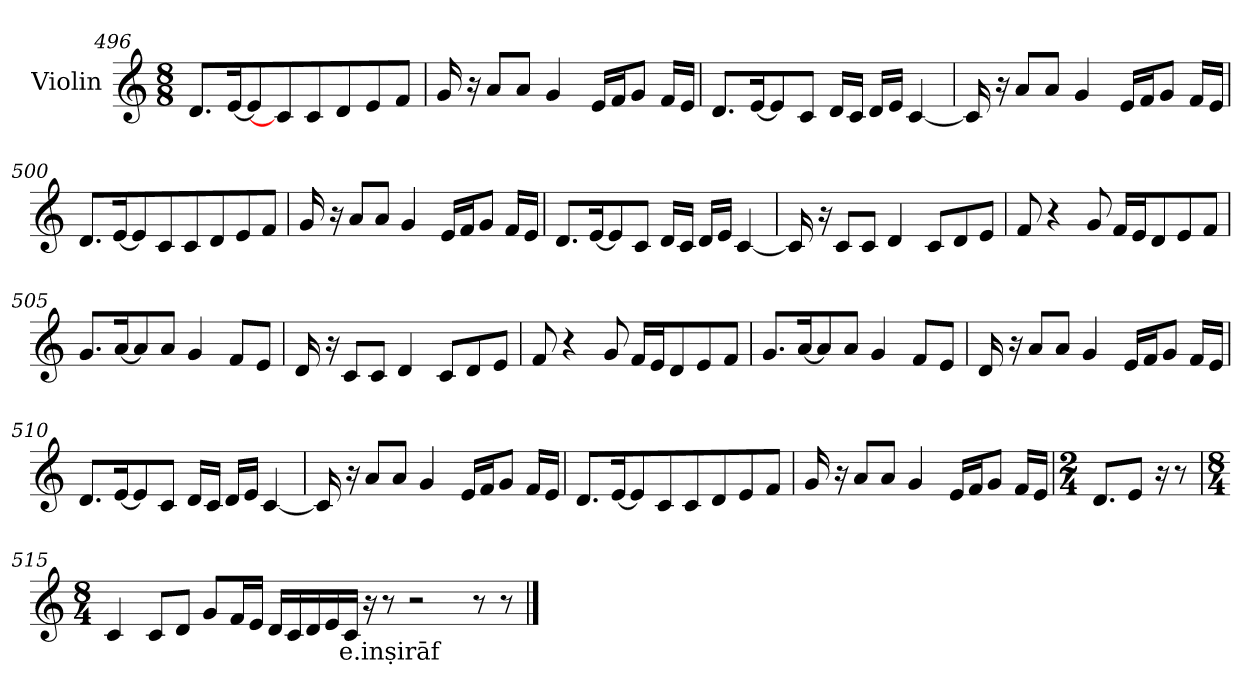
**kern	**text
*part1	*part1
*staff1	*staff1
*I"Violin	*
*clefG2	*
*k[]	*
*M8/8	*
=496	=496
8.d/L	.
[16e/K	.
8e/]	.
8c/]	.
8c/	.
8d/	.
8e/	.
8f/J	.
=497	=497
16g/	.
16r	.
8a/L	.
8a/J	.
4g/	.
16e/LL	.
16f/J	.
8g/J	.
16f/LL	.
16e/JJ	.
!!LO:PB:g=z
=498	=498
8.d/L	.
[16e/K	.
8e/]	.
8c/J	.
16d/LL	.
16c/JJ	.
16d/LL	.
16e/JJ	.
[4c/	.
=499	=499
16c/]	.
16r	.
8a/L	.
8a/J	.
4g/	.
16e/LL	.
16f/J	.
8g/J	.
16f/LL	.
16e/JJ	.
=500	=500
8.d/L	.
[16e/K	.
8e/]	.
8c/	.
8c/	.
8d/	.
8e/	.
8f/J	.
!!LO:LB:g=z
=501	=501
16g/	.
16r	.
8a/L	.
8a/J	.
4g/	.
16e/LL	.
16f/J	.
8g/J	.
16f/LL	.
16e/JJ	.
=502	=502
8.d/L	.
[16e/K	.
8e/]	.
8c/J	.
16d/LL	.
16c/JJ	.
16d/LL	.
16e/JJ	.
[4c/	.
=503	=503
16c/]	.
16r	.
8c/L	.
8c/J	.
4d/	.
8c/L	.
8d/	.
8e/J	.
!!LO:LB:g=z
=504	=504
8f/	.
4r	.
8g/	.
16f/LL	.
16e/J	.
8d/	.
8e/	.
8f/J	.
=505	=505
8.g/L	.
[16a/K	.
8a/]	.
8a/J	.
4g/	.
8f/L	.
8e/J	.
=506	=506
16d/	.
16r	.
8c/L	.
8c/J	.
4d/	.
8c/L	.
8d/	.
8e/J	.
=507	=507
8f/	.
4r	.
8g/	.
16f/LL	.
16e/J	.
8d/	.
8e/	.
8f/J	.
!!LO:LB:g=z
=508	=508
8.g/L	.
[16a/K	.
8a/]	.
8a/J	.
4g/	.
8f/L	.
8e/J	.
=509	=509
16d/	.
16r	.
8a/L	.
8a/J	.
4g/	.
16e/LL	.
16f/J	.
8g/J	.
16f/LL	.
16e/JJ	.
=510	=510
8.d/L	.
[16e/K	.
8e/]	.
8c/J	.
16d/LL	.
16c/JJ	.
16d/LL	.
16e/JJ	.
[4c/	.
!!LO:LB:g=z
=511	=511
16c/]	.
16r	.
8a/L	.
8a/J	.
4g/	.
16e/LL	.
16f/J	.
8g/J	.
16f/LL	.
16e/JJ	.
=512	=512
8.d/L	.
[16e/K	.
8e/]	.
8c/	.
8c/	.
8d/	.
8e/	.
8f/J	.
=513	=513
16g/	.
16r	.
8a/L	.
8a/J	.
4g/	.
16e/LL	.
16f/J	.
8g/J	.
16f/LL	.
16e/JJ	.
=514	=514
*M2/4	*
*MM80	*
8.d/L	.
8e/J	.
16r	.
8r	.
!!LO:LB:g=z
=515	=515
*M8/4	*
*MM60	*
4c/	.
8c/L	.
8d/J	.
8g/L	.
16f/L	.
16e/JJ	.
16d/LL	.
16c/	.
16d/	.
16e/	.
!	!LO:LY:b
16c/JJ	e.inṣirāf
16r	.
8r	.
2r	.
8r	.
8r	.
==	==
*-	*-
